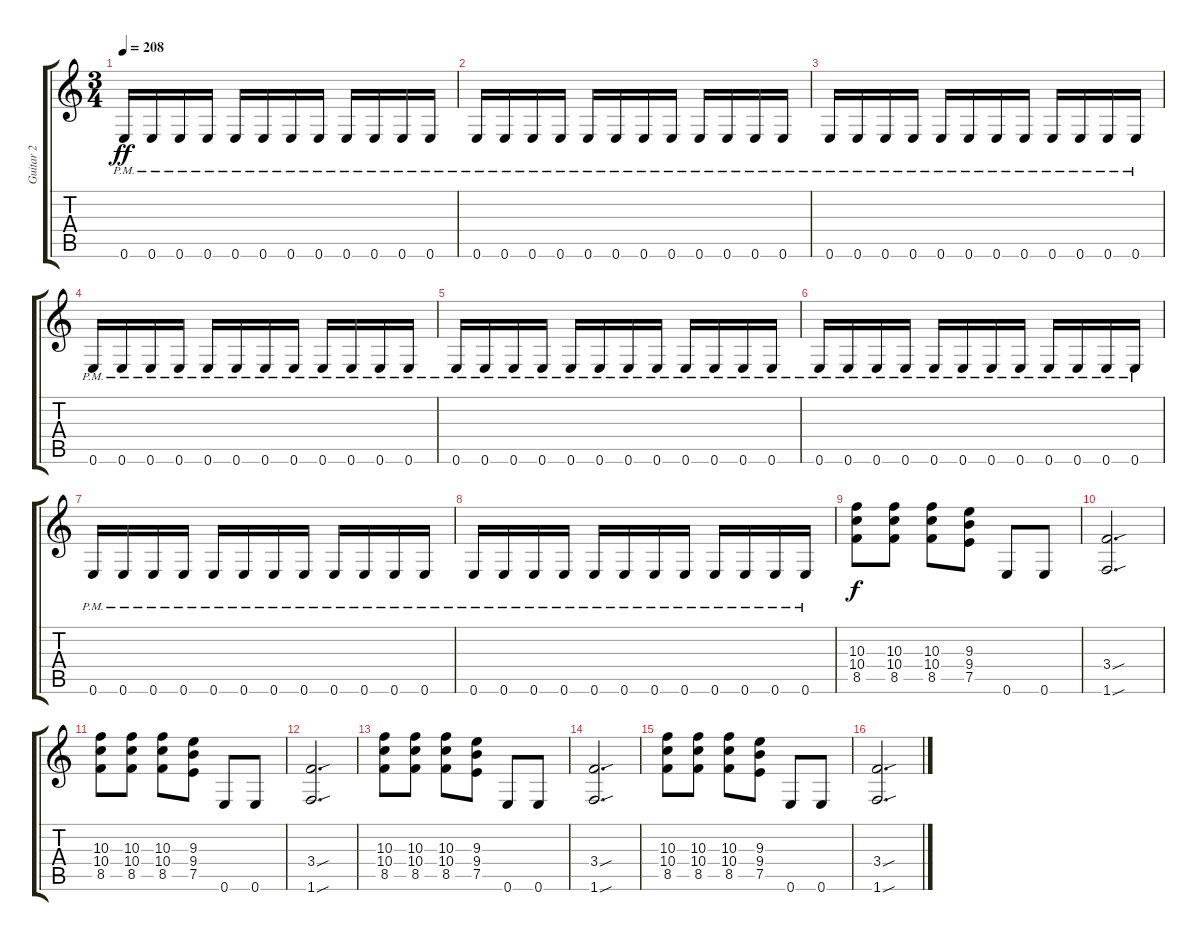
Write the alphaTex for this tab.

\track ("Guitar 2" "Guitar 2") {instrument overdrivenguitar}
\staff {score tabs}
\tuning (E4 B3 G3 D3 A2 E2) {hide}
\ts (3 4)
\tempo 208
\clef g2
\ks c
0.6{pm}.16{dy ff volume 13} 0.6{pm}.16 0.6{pm}.16 0.6{pm}.16 0.6{pm}.16 0.6{pm}.16 0.6{pm}.16 0.6{pm}.16 0.6{pm}.16 0.6{pm}.16 0.6{pm}.16 0.6{pm}.16 |
0.6{pm}.16 0.6{pm}.16 0.6{pm}.16 0.6{pm}.16 0.6{pm}.16 0.6{pm}.16 0.6{pm}.16 0.6{pm}.16 0.6{pm}.16 0.6{pm}.16 0.6{pm}.16 0.6{pm}.16 |
0.6{pm}.16 0.6{pm}.16 0.6{pm}.16 0.6{pm}.16 0.6{pm}.16 0.6{pm}.16 0.6{pm}.16 0.6{pm}.16 0.6{pm}.16 0.6{pm}.16 0.6{pm}.16 0.6{pm}.16 |
0.6{pm}.16 0.6{pm}.16 0.6{pm}.16 0.6{pm}.16 0.6{pm}.16 0.6{pm}.16 0.6{pm}.16 0.6{pm}.16 0.6{pm}.16 0.6{pm}.16 0.6{pm}.16 0.6{pm}.16 |
0.6{pm}.16 0.6{pm}.16 0.6{pm}.16 0.6{pm}.16 0.6{pm}.16 0.6{pm}.16 0.6{pm}.16 0.6{pm}.16 0.6{pm}.16 0.6{pm}.16 0.6{pm}.16 0.6{pm}.16 |
0.6{pm}.16 0.6{pm}.16 0.6{pm}.16 0.6{pm}.16 0.6{pm}.16 0.6{pm}.16 0.6{pm}.16 0.6{pm}.16 0.6{pm}.16 0.6{pm}.16 0.6{pm}.16 0.6{pm}.16 |
0.6{pm}.16 0.6{pm}.16 0.6{pm}.16 0.6{pm}.16 0.6{pm}.16 0.6{pm}.16 0.6{pm}.16 0.6{pm}.16 0.6{pm}.16 0.6{pm}.16 0.6{pm}.16 0.6{pm}.16 |
0.6{pm}.16 0.6{pm}.16 0.6{pm}.16 0.6{pm}.16 0.6{pm}.16 0.6{pm}.16 0.6{pm}.16 0.6{pm}.16 0.6{pm}.16 0.6{pm}.16 0.6{pm}.16 0.6{pm}.16 |
(10.3 10.4 8.5).8{dy f} (10.3 10.4 8.5).8 (10.3 10.4 8.5).8 (9.3 9.4 7.5).8 0.6.8 0.6.8 |
(3.4{sou} 1.6{sou}).2{d} |
(10.3 10.4 8.5).8 (10.3 10.4 8.5).8 (10.3 10.4 8.5).8 (9.3 9.4 7.5).8 0.6.8 0.6.8 |
(3.4{sou} 1.6{sou}).2{d} |
(10.3 10.4 8.5).8 (10.3 10.4 8.5).8 (10.3 10.4 8.5).8 (9.3 9.4 7.5).8 0.6.8 0.6.8 |
(3.4{sou} 1.6{sou}).2{d} |
(10.3 10.4 8.5).8 (10.3 10.4 8.5).8 (10.3 10.4 8.5).8 (9.3 9.4 7.5).8 0.6.8 0.6.8 |
(3.4{sou} 1.6{sou}).2{d}
